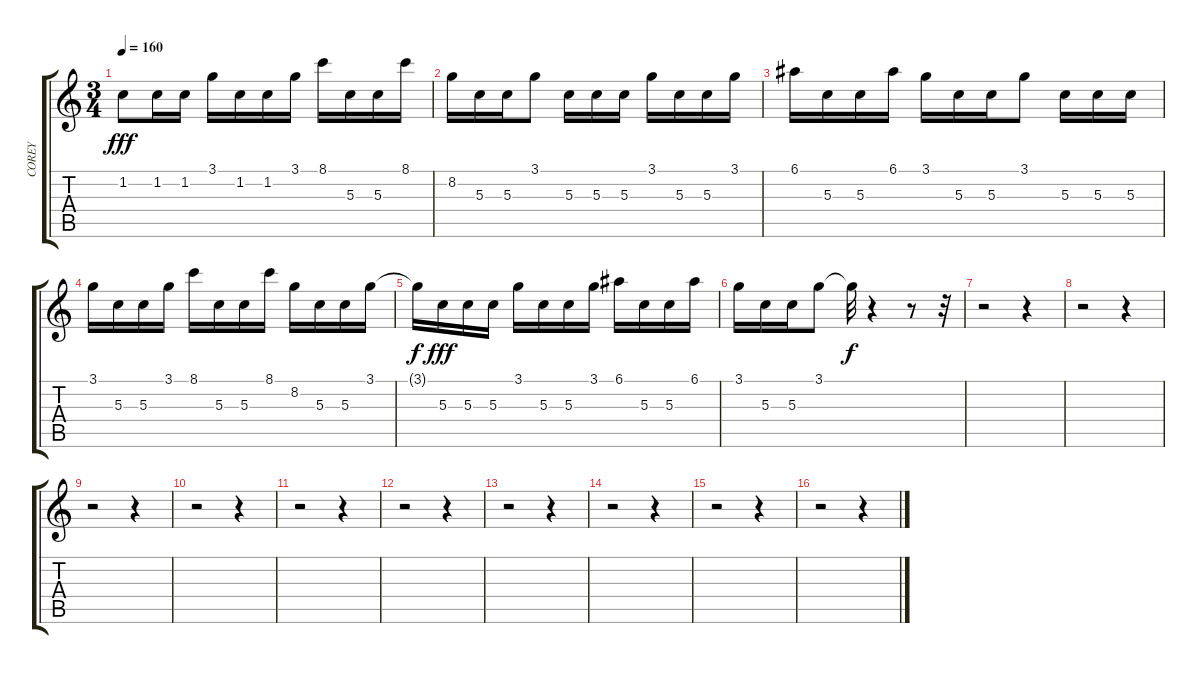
\track ("COREY" "COREY") {instrument distortionguitar}
\staff {score tabs}
\tuning (E4 B3 G3 D3 A2 E2) {hide}
\ts (3 4)
\tempo 160
\clef g2
\ks c
1.2.8{dy fff instrument distortionguitar} 1.2.16 1.2.16 3.1.16 1.2.16 1.2.16 3.1.16 8.1.16 5.3.16 5.3.16 8.1.16 |
8.2.16 5.3.16 5.3.16 3.1.8 5.3.16 5.3.16 5.3.16 3.1.16 5.3.16 5.3.16 3.1.16 |
6.1.16 5.3.16 5.3.16 6.1.16 3.1.16 5.3.16 5.3.16 3.1.8 5.3.16 5.3.16 5.3.16 |
3.1.16 5.3.16 5.3.16 3.1.16 8.1.16 5.3.16 5.3.16 8.1.16 8.2.16 5.3.16 5.3.16 3.1.16 |
3.1{t}.16{dy f} 5.3.16{dy fff} 5.3.16 5.3.16 3.1.16 5.3.16 5.3.16 3.1.16 6.1.16 5.3.16 5.3.16 6.1.16 |
3.1.16 5.3.16 5.3.16 3.1.8 3.1{t}.32{dy f} r.4 r.8 r.32 |
r.2 r.4 |
r.2 r.4 |
r.2 r.4 |
r.2 r.4 |
r.2 r.4 |
r.2 r.4 |
r.2 r.4 |
r.2 r.4 |
r.2 r.4 |
r.2 r.4
